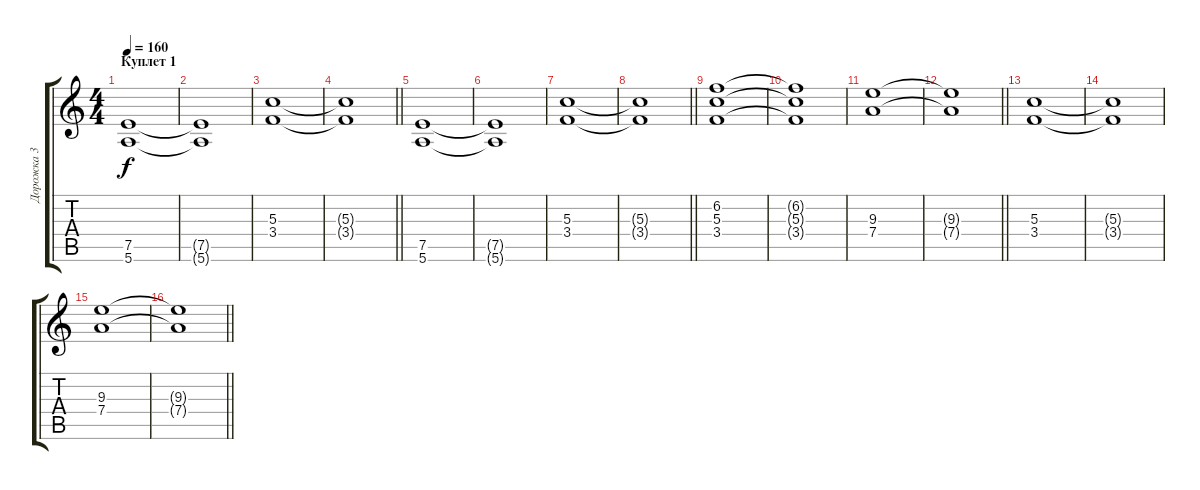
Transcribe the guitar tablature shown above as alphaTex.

\track ("Дорожка 3" "Дорожка 3") {instrument overdrivenguitar}
\staff {score tabs}
\tuning (E4 B3 G3 D3 A2 E2) {hide}
\ts (4 4)
\section ("" "Куплет 1")
\tempo 160
\clef g2
\ks c
(7.5 5.6).1{dy f} |
(7.5{t} 5.6{t}).1 |
(5.3 3.4).1 |
\barLineRight lightlight
(5.3{t} 3.4{t}).1 |
(7.5 5.6).1 |
(7.5{t} 5.6{t}).1 |
(5.3 3.4).1 |
\barLineRight lightlight
(5.3{t} 3.4{t}).1 |
(6.2 5.3 3.4).1 |
(6.2{t} 5.3{t} 3.4{t}).1 |
(9.3 7.4).1 |
\barLineRight lightlight
(9.3{t} 7.4{t}).1 |
(5.3 3.4).1 |
(5.3{t} 3.4{t}).1 |
(9.3 7.4).1 |
\barLineRight lightlight
(9.3{t} 7.4{t}).1
